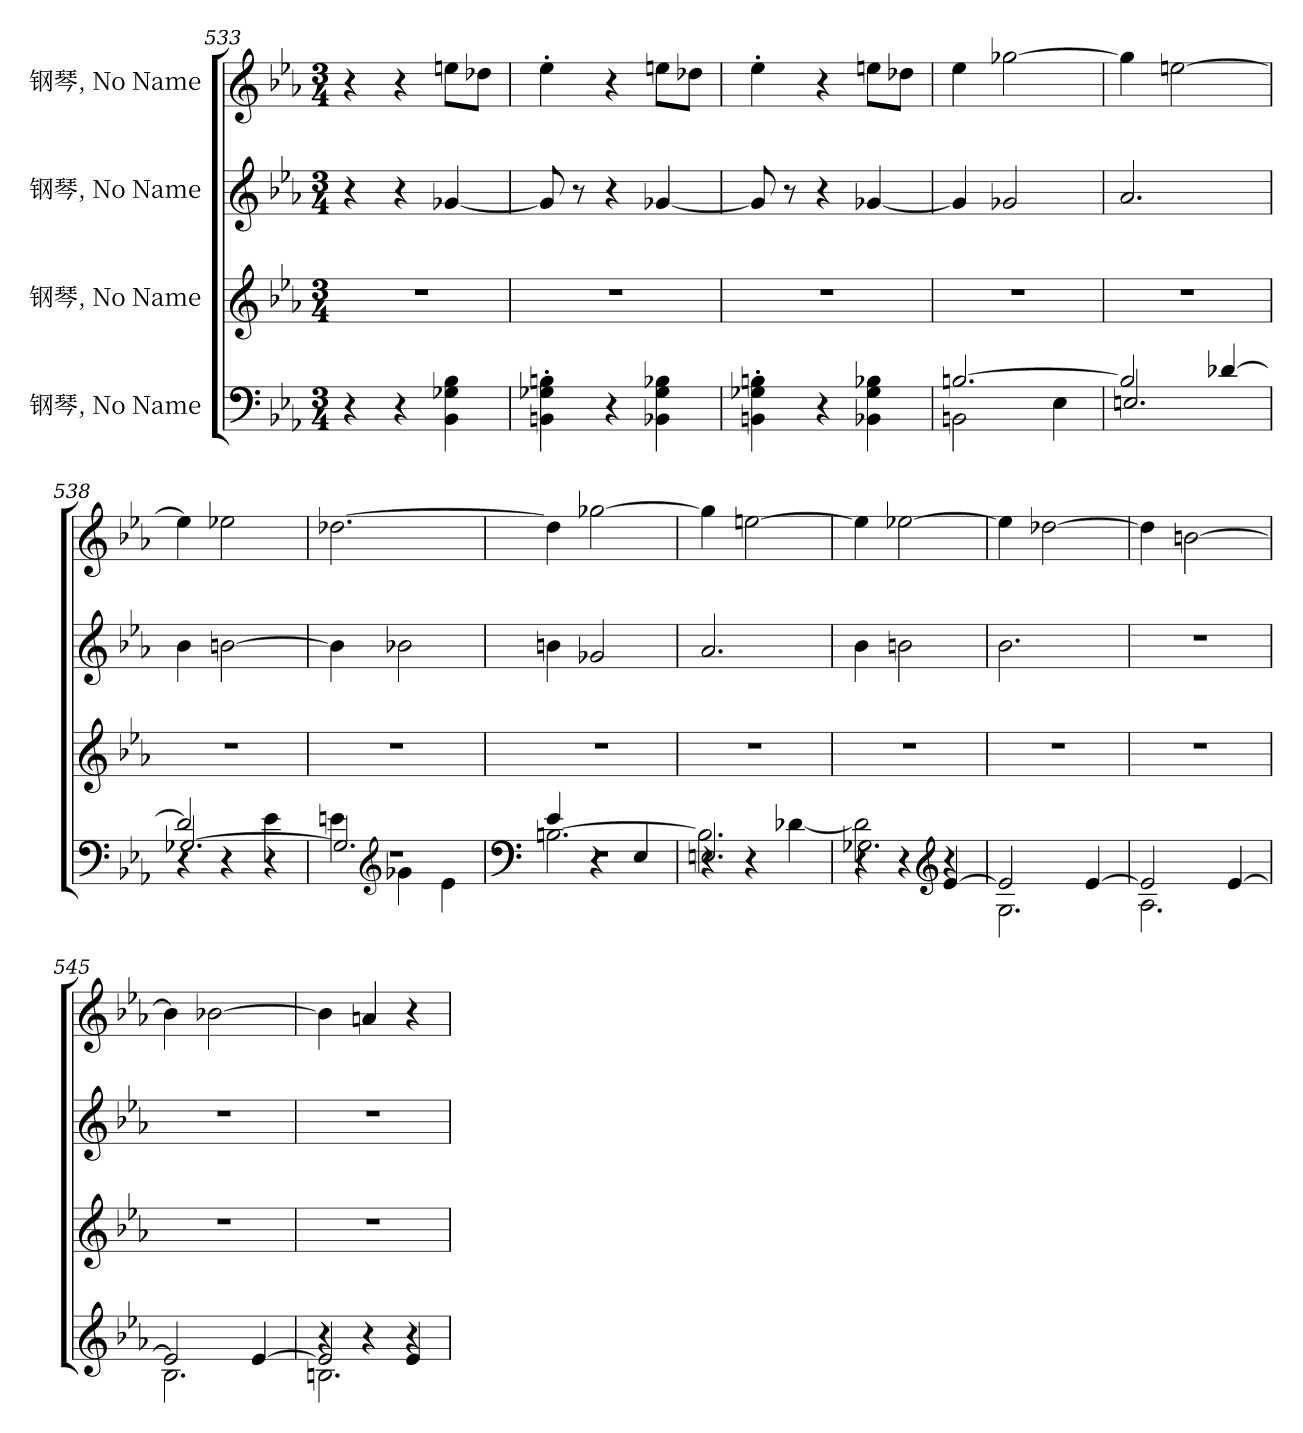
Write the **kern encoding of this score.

**kern	**kern	**kern	**kern
*part4	*part3	*part2	*part1
*staff4	*staff3	*staff2	*staff1
*I"钢琴, No Name	*I"钢琴, No Name	*I"钢琴, No Name	*I"钢琴, No Name
*clefF4	*clefG2	*clefG2	*clefG2
*k[b-e-a-]	*k[b-e-a-]	*k[b-e-a-]	*k[b-e-a-]
*M3/4	*M3/4	*M3/4	*M3/4
*MM203	*MM203	*MM203	*MM203
=533	=533	=533	=533
4r	2.r	4r	4r
4r	.	4r	4r
4BB-\ 4G-X\ 4B-\	.	[4g-X/	8een\L
.	.	.	8dd-X\J
=534	=534	=534	=534
4BBn\' 4G-X\' 4Bn\'	2.r	8g-/]	4ee-'\
.	.	8r	.
4r	.	4r	4r
4BB-X\ 4G-\ 4B-X\	.	[4g-X/	8een\L
.	.	.	8dd-X\J
!!LO:LB:g=z
=535	=535	=535	=535
4BBn\' 4G-X\' 4Bn\'	2.r	8g-/]	4ee-'\
.	.	8r	.
4r	.	4r	4r
4BB-X\ 4G-\ 4B-X\	.	[4g-X/	8een\L
.	.	.	8dd-X\J
=536	=536	=536	=536
*^	*	*	*
[2.Bn/	2BBn\	2.r	4g-/]	4ee-\
.	.	.	2g-X/	[2gg-X\
.	4E-\	.	.	.
=537	=537	=537	=537	=537
2B/]	2.En/	2.r	2.a-/	4gg-\]
.	.	.	.	[2een\
[4d-X/	.	.	.	.
=538	=538	=538	=538	=538
*	*^	*	*	*
2d-/]	4r	[2.G-X/	2.r	4b-\	4ee\]
.	4r	.	.	[2bn\	2ee-X\
4r	4e-\	.	.	.	.
=539	=539	=539	=539	=539	=539
2.r	4en\	2.G-/]	2.r	4b\]	[2.dd-X\
*clefG2	*	*	*	*	*
.	4g-X\	.	.	2b-X\	.
.	4e\	.	.	.	.
=540	=540	=540	=540	=540	=540
*clefF4	*	*	*	*	*
2.r	4e-/	[2.Bn\	2.r	4bn\	4dd-\]
*	*	*	*	*	*MM203
.	4r	.	.	2g-X/	[2gg-X\
.	4E-/	.	.	.	.
!!LO:LB:g=z
=541	=541	=541	=541	=541	=541
2.En/	4r	2.B\]	2.r	2.a-/	4gg-\]
.	4r	.	.	.	[2een\
.	[4d-X\	.	.	.	.
=542	=542	=542	=542	=542	=542
4r	2d-\]	2.G-X\	2.r	4b-\	4ee\]
4r	.	.	.	2bn\	[2ee-X\
*clefG2	*	*	*	*	*
[4e-/	4r	.	.	.	.
*	*v	*v	*	*	*
=543	=543	=543	=543	=543
2e-/]	2.G\	2.r	2.b-\	4ee-\]
.	.	.	.	[2dd-X\
[4e-/	.	.	.	.
=544	=544	=544	=544	=544
2e-/]	2.A-\	2.r	2.r	4dd-\]
.	.	.	.	[2bn\
[4e-/	.	.	.	.
=545	=545	=545	=545	=545
2e-/]	2.B-\	2.r	2.r	4b\]
.	.	.	.	[2b-X\
[4e-/	.	.	.	.
=546	=546	=546	=546	=546
*	*^	*	*	*
2e-/]	4r	2.Bn\	2.r	2.r	4b-\]
*	*	*	*	*	*MM192
.	4r	.	.	.	4an/
*	*	*	*	*	*MM191
4r	4e-/	.	.	.	4r
*v	*v	*v	*	*	*
=	=	=	=
*-	*-	*-	*-
